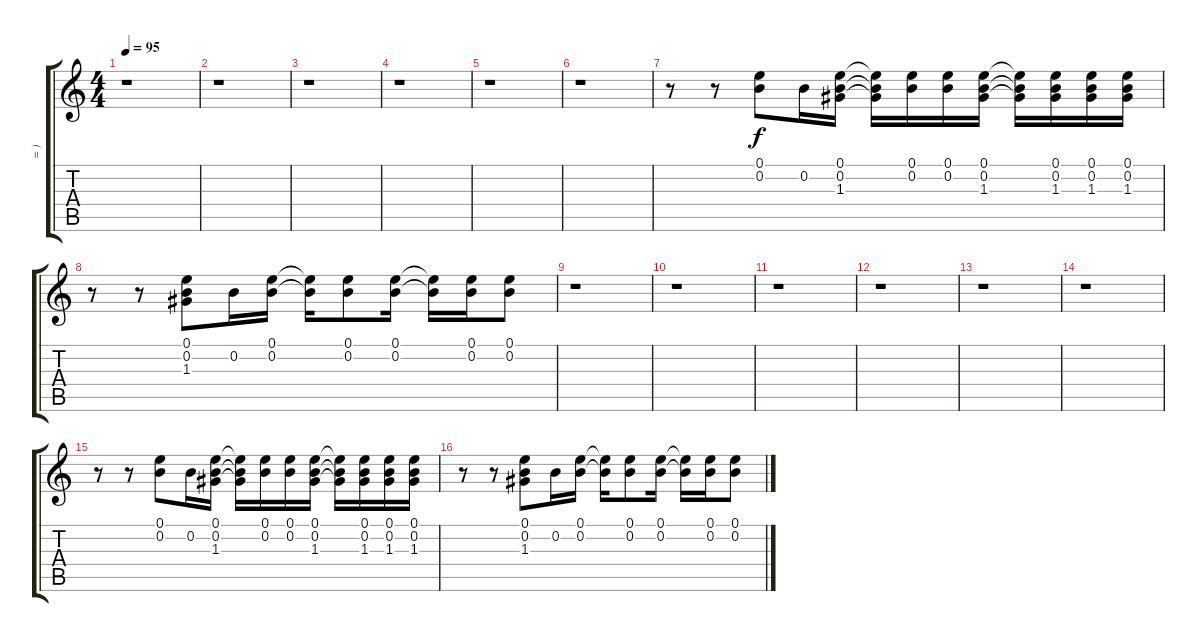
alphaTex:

\track ("= )" "= )") {instrument acousticguitarsteel}
\staff {score tabs}
\tuning (E4 B3 G3 D3 A2 E2) {hide}
\ts (4 4)
\tempo 95
\clef g2
\ks c
r.1{dy f} |
r.1 |
r.1 |
r.1 |
r.1 |
r.1 |
r.8 r.8 (0.1 0.2).8 0.2.16 (0.1 0.2 1.3).16 (0.1{t} 0.2{t} 1.3{t}).16 (0.1 0.2).16 (0.1 0.2).16 (0.1 0.2 1.3).16 (0.1{t} 0.2{t} 1.3{t}).16 (0.1 0.2 1.3).16 (0.1 0.2 1.3).16 (0.1 0.2 1.3).16 |
r.8 r.8 (0.1 0.2 1.3).8 0.2.16 (0.1 0.2).16 (0.1{t} 0.2{t}).16 (0.1 0.2).8 (0.1 0.2).16 (0.1{t} 0.2{t}).16 (0.1 0.2).16 (0.1 0.2).8 |
r.1 |
r.1 |
r.1 |
r.1 |
r.1 |
r.1 |
r.8{instrument electricguitarclean} r.8 (0.1 0.2).8 0.2.16 (0.1 0.2 1.3).16 (0.1{t} 0.2{t} 1.3{t}).16 (0.1 0.2).16 (0.1 0.2).16 (0.1 0.2 1.3).16 (0.1{t} 0.2{t} 1.3{t}).16 (0.1 0.2 1.3).16 (0.1 0.2 1.3).16 (0.1 0.2 1.3).16 |
r.8 r.8 (0.1 0.2 1.3).8 0.2.16 (0.1 0.2).16 (0.1{t} 0.2{t}).16 (0.1 0.2).8 (0.1 0.2).16 (0.1{t} 0.2{t}).16 (0.1 0.2).16 (0.1 0.2).8
